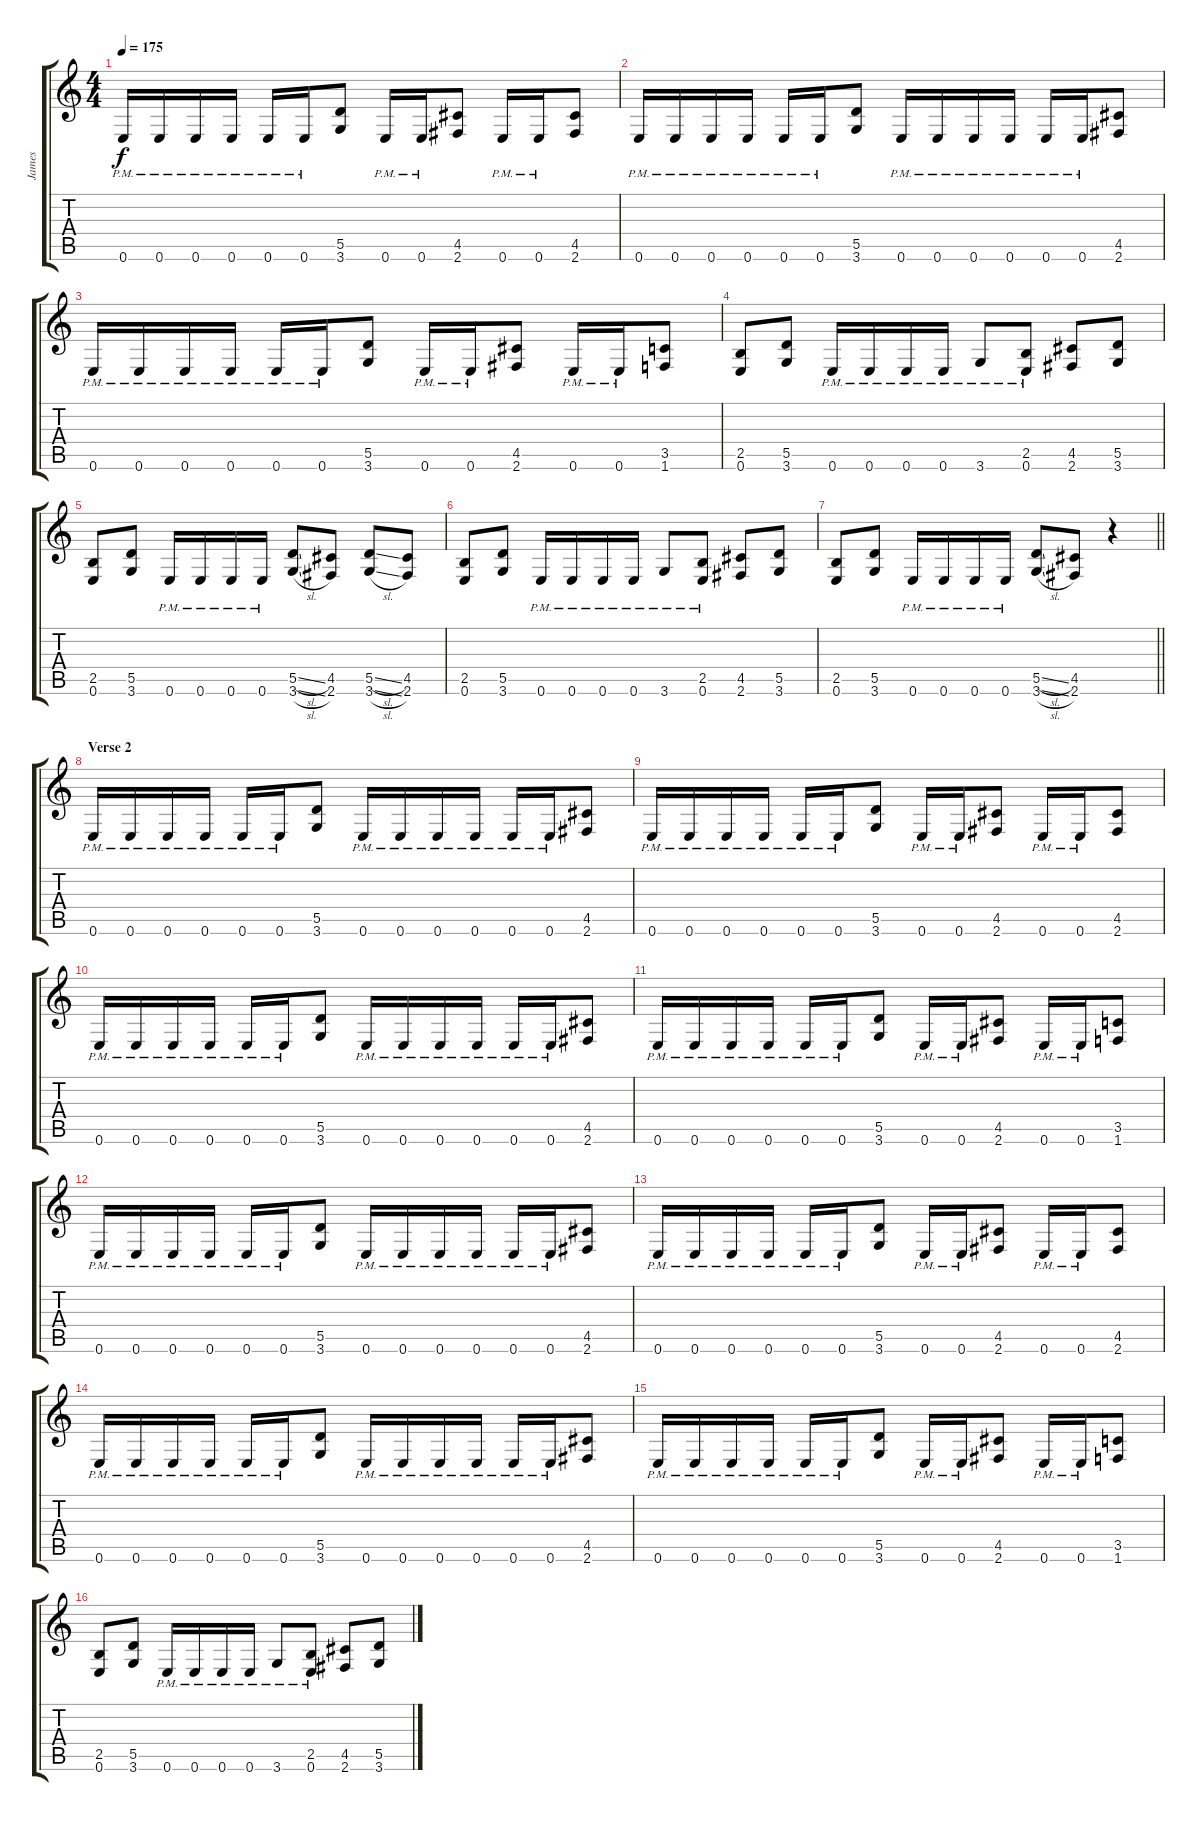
\track ("James" "James") {instrument distortionguitar}
\staff {score tabs}
\tuning (E4 B3 G3 D3 A2 E2) {hide}
\ts (4 4)
\tempo 175
\clef g2
\ks c
0.6{pm}.16{dy f} 0.6{pm}.16 0.6{pm}.16 0.6{pm}.16 0.6{pm}.16 0.6{pm}.16 (5.5 3.6).8 0.6{pm}.16 0.6{pm}.16 (4.5 2.6).8 0.6{pm}.16 0.6{pm}.16 (4.5 2.6).8 |
0.6{pm}.16 0.6{pm}.16 0.6{pm}.16 0.6{pm}.16 0.6{pm}.16 0.6{pm}.16 (5.5 3.6).8 0.6{pm}.16 0.6{pm}.16 0.6{pm}.16 0.6{pm}.16 0.6{pm}.16 0.6{pm}.16 (4.5 2.6).8 |
0.6{pm}.16 0.6{pm}.16 0.6{pm}.16 0.6{pm}.16 0.6{pm}.16 0.6{pm}.16 (5.5 3.6).8 0.6{pm}.16 0.6{pm}.16 (4.5 2.6).8 0.6{pm}.16 0.6{pm}.16 (3.5 1.6).8 |
(2.5 0.6).8 (5.5 3.6).8 0.6{pm}.16 0.6{pm}.16 0.6{pm}.16 0.6{pm}.16 3.6{pm}.8 (2.5{pm} 0.6{pm}).8 (4.5 2.6).8 (5.5 3.6).8 |
(2.5 0.6).8 (5.5 3.6).8 0.6{pm}.16 0.6{pm}.16 0.6{pm}.16 0.6{pm}.16 (5.5{sl} 3.6{sl}).8 (4.5 2.6).8 (5.5{sl} 3.6{sl}).8 (4.5 2.6).8 |
(2.5 0.6).8 (5.5 3.6).8 0.6{pm}.16 0.6{pm}.16 0.6{pm}.16 0.6{pm}.16 3.6{pm}.8 (2.5{pm} 0.6{pm}).8 (4.5 2.6).8 (5.5 3.6).8 |
\barLineRight lightlight
(2.5 0.6).8 (5.5 3.6).8 0.6{pm}.16 0.6{pm}.16 0.6{pm}.16 0.6{pm}.16 (5.5{sl} 3.6{sl}).8 (4.5 2.6).8 r.4 |
\section ("" "Verse 2")
0.6{pm}.16 0.6{pm}.16 0.6{pm}.16 0.6{pm}.16 0.6{pm}.16 0.6{pm}.16 (5.5 3.6).8 0.6{pm}.16 0.6{pm}.16 0.6{pm}.16 0.6{pm}.16 0.6{pm}.16 0.6{pm}.16 (4.5 2.6).8 |
0.6{pm}.16 0.6{pm}.16 0.6{pm}.16 0.6{pm}.16 0.6{pm}.16 0.6{pm}.16 (5.5 3.6).8 0.6{pm}.16 0.6{pm}.16 (4.5 2.6).8 0.6{pm}.16 0.6{pm}.16 (4.5 2.6).8 |
0.6{pm}.16 0.6{pm}.16 0.6{pm}.16 0.6{pm}.16 0.6{pm}.16 0.6{pm}.16 (5.5 3.6).8 0.6{pm}.16 0.6{pm}.16 0.6{pm}.16 0.6{pm}.16 0.6{pm}.16 0.6{pm}.16 (4.5 2.6).8 |
0.6{pm}.16 0.6{pm}.16 0.6{pm}.16 0.6{pm}.16 0.6{pm}.16 0.6{pm}.16 (5.5 3.6).8 0.6{pm}.16 0.6{pm}.16 (4.5 2.6).8 0.6{pm}.16 0.6{pm}.16 (3.5 1.6).8 |
0.6{pm}.16 0.6{pm}.16 0.6{pm}.16 0.6{pm}.16 0.6{pm}.16 0.6{pm}.16 (5.5 3.6).8 0.6{pm}.16 0.6{pm}.16 0.6{pm}.16 0.6{pm}.16 0.6{pm}.16 0.6{pm}.16 (4.5 2.6).8 |
0.6{pm}.16 0.6{pm}.16 0.6{pm}.16 0.6{pm}.16 0.6{pm}.16 0.6{pm}.16 (5.5 3.6).8 0.6{pm}.16 0.6{pm}.16 (4.5 2.6).8 0.6{pm}.16 0.6{pm}.16 (4.5 2.6).8 |
0.6{pm}.16 0.6{pm}.16 0.6{pm}.16 0.6{pm}.16 0.6{pm}.16 0.6{pm}.16 (5.5 3.6).8 0.6{pm}.16 0.6{pm}.16 0.6{pm}.16 0.6{pm}.16 0.6{pm}.16 0.6{pm}.16 (4.5 2.6).8 |
0.6{pm}.16 0.6{pm}.16 0.6{pm}.16 0.6{pm}.16 0.6{pm}.16 0.6{pm}.16 (5.5 3.6).8 0.6{pm}.16 0.6{pm}.16 (4.5 2.6).8 0.6{pm}.16 0.6{pm}.16 (3.5 1.6).8 |
(2.5 0.6).8 (5.5 3.6).8 0.6{pm}.16 0.6{pm}.16 0.6{pm}.16 0.6{pm}.16 3.6{pm}.8 (2.5{pm} 0.6{pm}).8 (4.5 2.6).8 (5.5 3.6).8
